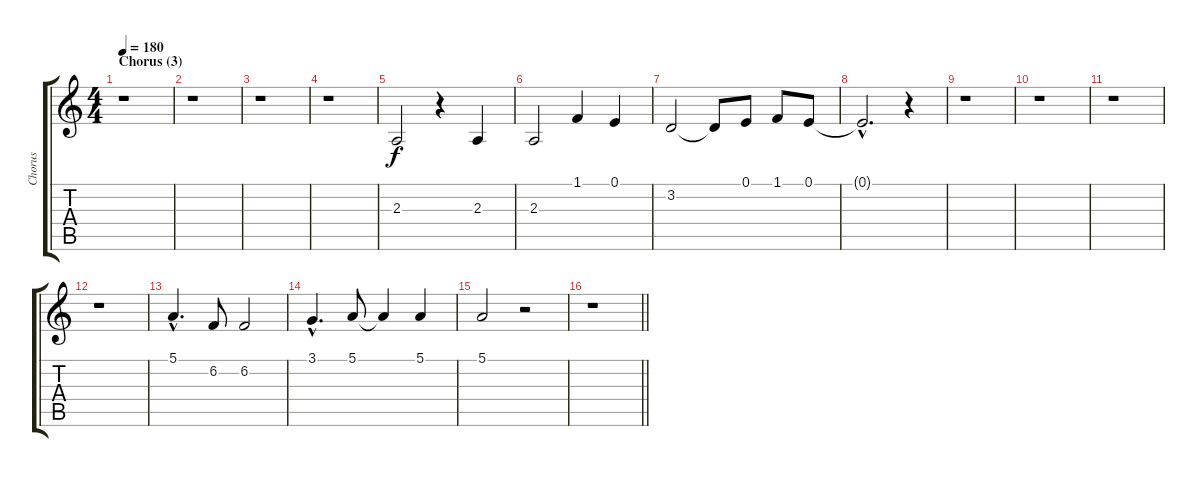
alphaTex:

\track ("Chorus" "Chorus") {instrument sopranosax}
\staff {score tabs}
\tuning (E4 B3 G3 D3 A2 E2) {hide}
\ts (4 4)
\section ("" "Chorus (3)")
\tempo 180
\clef g2
\ks c
r.1{dy f} |
r.1 |
r.1 |
r.1 |
2.3.2 r.4 2.3.4 |
2.3.2 1.1.4 0.1.4 |
3.2.2 3.2{t}.8 0.1.8 1.1.8 0.1.8 |
0.1{hac t}.2{d} r.4 |
r.1 |
r.1 |
r.1 |
r.1 |
5.1{hac}.4{d} 6.2.8 6.2.2 |
3.1{hac}.4{d} 5.1.8 5.1{t}.4 5.1.4 |
5.1.2 r.2 |
\barLineRight lightlight
r.1
